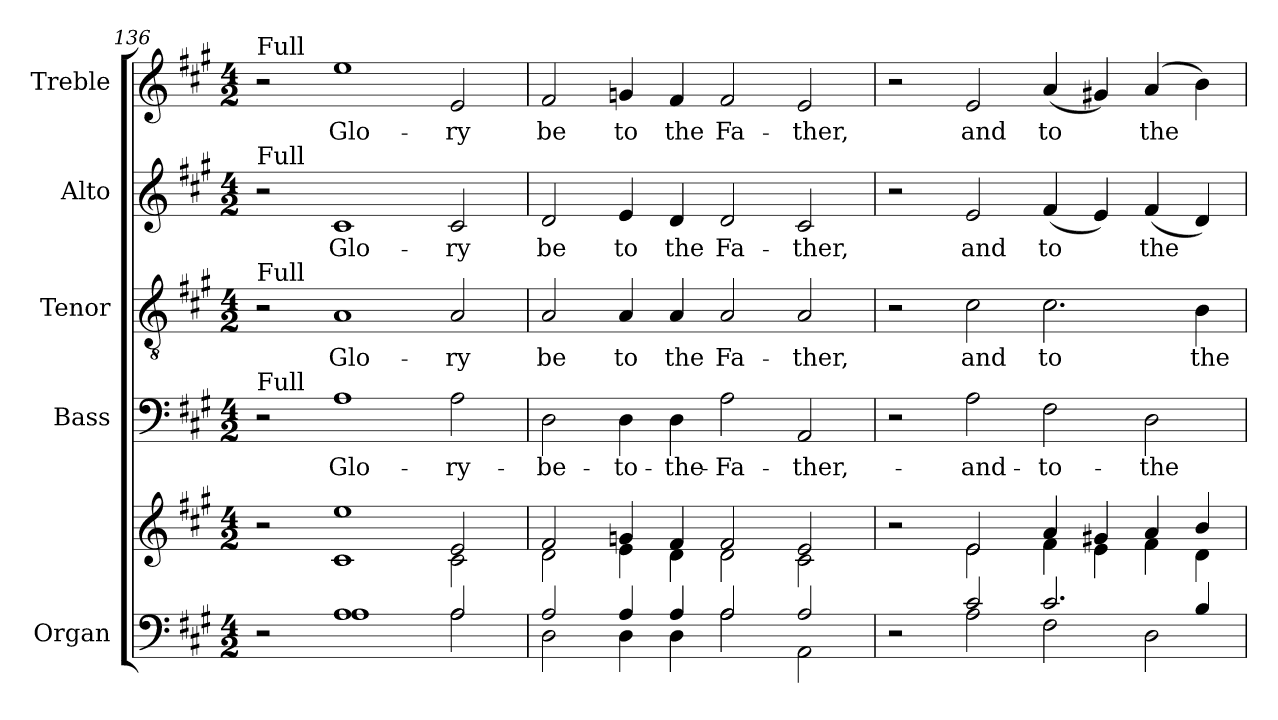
**kern	**kern	**kern	**text	**kern	**text	**kern	**text	**kern	**text
*part5	*part5	*part4	*part4	*part3	*part3	*part2	*part2	*part1	*part1
*staff6	*staff5	*staff4	*staff4	*staff3	*staff3	*staff2	*staff2	*staff1	*staff1
*I"Organ	*	*I"Bass	*	*I"Tenor	*	*I"Alto	*	*I"Treble	*
*I'Org.	*	*I'B.	*	*I'T.	*	*I'A.	*	*I'Tr.	*
*clefF4	*clefG2	*clefF4	*	*clefGv2	*	*clefG2	*	*clefG2	*
*	*	*	*	*ITrd7c12	*	*	*	*	*
*k[f#c#g#]	*k[f#c#g#]	*k[f#c#g#]	*	*k[f#c#g#]	*	*k[f#c#g#]	*	*k[f#c#g#]	*
*A:	*A:	*A:	*	*A:	*	*A:	*	*A:	*
*M4/2	*M4/2	*M4/2	*	*M4/2	*	*M4/2	*	*M4/2	*
=136	=136	=136	=136	=136	=136	=136	=136	=136	=136
*^	*^	*	*	*	*	*	*	*	*
!	!	!	!	!	!	!	!	!	!	!LO:TX:a:t=Full	!
!	!	!	!	!	!	!	!	!LO:TX:a:t=Full	!	!	!
!	!	!	!	!	!	!LO:TX:a:t=Full	!	!	!	!	!
!	!	!	!	!LO:TX:a:t=Full	!	!	!	!	!	!	!
2r	2ryy	2r	2ryy	2r	.	2r	.	2r	.	2r	.
!	!	!	!	!	!LO:LY:b:color=#000000	!	!	!	!	!	!
!	!	!	!	!	!	!	!LO:LY:b:color=#000000	!	!	!	!
!	!	!	!	!	!	!	!	!	!LO:LY:b:color=#000000	!	!
!	!	!	!	!	!	!	!	!	!	!	!LO:LY:b:color=#000000
1Ai	1Ai	1eei	1c#i	1Ai	-Glo-	1AAi	Glo-	1c#i	Glo-	1eei	Glo-
!	!	!	!	!	!LO:LY:b:color=#000000	!	!	!	!	!	!
!	!	!	!	!	!	!	!LO:LY:b:color=#000000	!	!	!	!
!	!	!	!	!	!	!	!	!	!LO:LY:b:color=#000000	!	!
!	!	!	!	!	!	!	!	!	!	!	!LO:LY:b:color=#000000
2Ai/	2Ai\	2ei/	2c#i\	2Ai\	-ry-	2AAi/	-ry	2c#i/	-ry	2ei/	-ry
=137	=137	=137	=137	=137	=137	=137	=137	=137	=137	=137	=137
!	!	!	!	!	!LO:LY:b:color=#000000	!	!	!	!	!	!
!	!	!	!	!	!	!	!LO:LY:b:color=#000000	!	!	!	!
!	!	!	!	!	!	!	!	!	!LO:LY:b:color=#000000	!	!
!	!	!	!	!	!	!	!	!	!	!	!LO:LY:b:color=#000000
2Ai/	2Di\	2f#i/	2di\	2Di\	-be-	2AAi/	be	2di/	be	2f#i/	be
!	!	!	!	!	!LO:LY:b:color=#000000	!	!	!	!	!	!
!	!	!	!	!	!	!	!LO:LY:b:color=#000000	!	!	!	!
!	!	!	!	!	!	!	!	!	!LO:LY:b:color=#000000	!	!
!	!	!	!	!	!	!	!	!	!	!	!LO:LY:b:color=#000000
4Ai/	4Di\	4gni/	4ei\	4Di\	-to-	4AAi/	to	4ei/	to	4gni/	to
!	!	!	!	!	!LO:LY:b:color=#000000	!	!	!	!	!	!
!	!	!	!	!	!	!	!LO:LY:b:color=#000000	!	!	!	!
!	!	!	!	!	!	!	!	!	!LO:LY:b:color=#000000	!	!
!	!	!	!	!	!	!	!	!	!	!	!LO:LY:b:color=#000000
4Ai/	4Di\	4f#i/	4di\	4Di\	-the-	4AAi/	the	4di/	the	4f#i/	the
!	!	!	!	!	!LO:LY:b:color=#000000	!	!	!	!	!	!
!	!	!	!	!	!	!	!LO:LY:b:color=#000000	!	!	!	!
!	!	!	!	!	!	!	!	!	!LO:LY:b:color=#000000	!	!
!	!	!	!	!	!	!	!	!	!	!	!LO:LY:b:color=#000000
2Ai/	2Ai\	2f#i/	2di\	2Ai\	-Fa-	2AAi/	Fa-	2di/	Fa-	2f#i/	Fa-
!	!	!	!	!	!LO:LY:b:color=#000000	!	!	!	!	!	!
!	!	!	!	!	!	!	!LO:LY:b:color=#000000	!	!	!	!
!	!	!	!	!	!	!	!	!	!LO:LY:b:color=#000000	!	!
!	!	!	!	!	!	!	!	!	!	!	!LO:LY:b:color=#000000
2Ai/	2AAi\	2ei/	2c#i\	2AAi/	-ther,-	2AAi/	-ther,	2c#i/	-ther,	2ei/	-ther,
=138	=138	=138	=138	=138	=138	=138	=138	=138	=138	=138	=138
2r	2ryy	2r	2ryy	2r	.	2r	.	2r	.	2r	.
!	!	!	!	!	!LO:LY:b:color=#000000	!	!	!	!	!	!
!	!	!	!	!	!	!	!LO:LY:b:color=#000000	!	!	!	!
!	!	!	!	!	!	!	!	!	!LO:LY:b:color=#000000	!	!
!	!	!	!	!	!	!	!	!	!	!	!LO:LY:b:color=#000000
2c#i/	2Ai\	2ei/	2ei\	2Ai\	-and-	2C#i\	and	2ei/	and	2ei/	and
!	!	!	!	!	!LO:LY:b:color=#000000	!	!	!	!	!	!
!	!	!	!	!	!	!	!LO:LY:b:color=#000000	!	!	!	!
!	!	!	!	!	!	!	!	!	!LO:LY:b:color=#000000	!	!
!	!	!	!	!	!	!	!	!	!	!	!LO:LY:b:color=#000000
2.c#i/	2F#i\	4ai/	4f#i\	2F#i\	-to-	2.C#i\	to	(4f#i/	to	(4ai/	to
.	.	4g#Xi/	4ei\	.	.	.	.	4ei/)	.	4g#Xi/)	.
!	!	!	!	!	!LO:LY:b:color=#000000	!	!	!	!	!	!
!	!	!	!	!	!	!	!	!	!LO:LY:b:color=#000000	!	!
!	!	!	!	!	!	!	!	!	!	!	!LO:LY:b:color=#000000
.	2Di\	4ai/	4f#i\	2Di\	-the-	.	.	(4f#i/	the	(4ai/	the
!	!	!	!	!	!	!	!LO:LY:b:color=#000000	!	!	!	!
4Bi/	.	4bi/	4di\	.	.	4BBi\	the	4di/)	.	4bi\)	.
*v	*v	*	*	*	*	*	*	*	*	*	*
*	*v	*v	*	*	*	*	*	*	*	*
=	=	=	=	=	=	=	=	=	=
*-	*-	*-	*-	*-	*-	*-	*-	*-	*-
